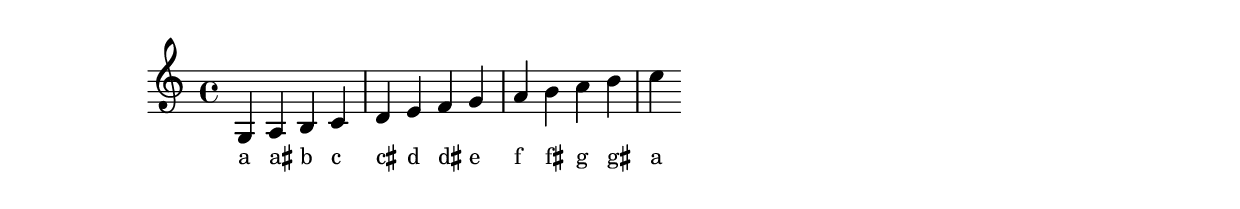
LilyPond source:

\version "2.12.0"
\header{
  texidoc="@code{staffLineLayoutFunction} is used to change the position of the notes.
This sets @code{staffLineLayoutFunction} to @code{ly:pitch-semitones} to
produce a chromatic scale with the distance between a consecutive
space and line equal to one semitone.
"
}

scales = \relative {
  a ais b c cis d dis e f fis g gis
  a
}

\new Staff \with {
  \remove "Accidental_engraver"
  \remove "Key_engraver" 
  staffLineLayoutFunction = #ly:pitch-semitones
  middleCPosition = #-6
  clefGlyph = #"clefs.G"
  clefPosition = #(+ -6 7)
}
{
  \override Staff.StaffSymbol #'line-count = #5
  \time 4/4
  <<
    \scales
    \context NoteNames {
      \set printOctaveNames= ##f
      \scales
    }
  >>
}
